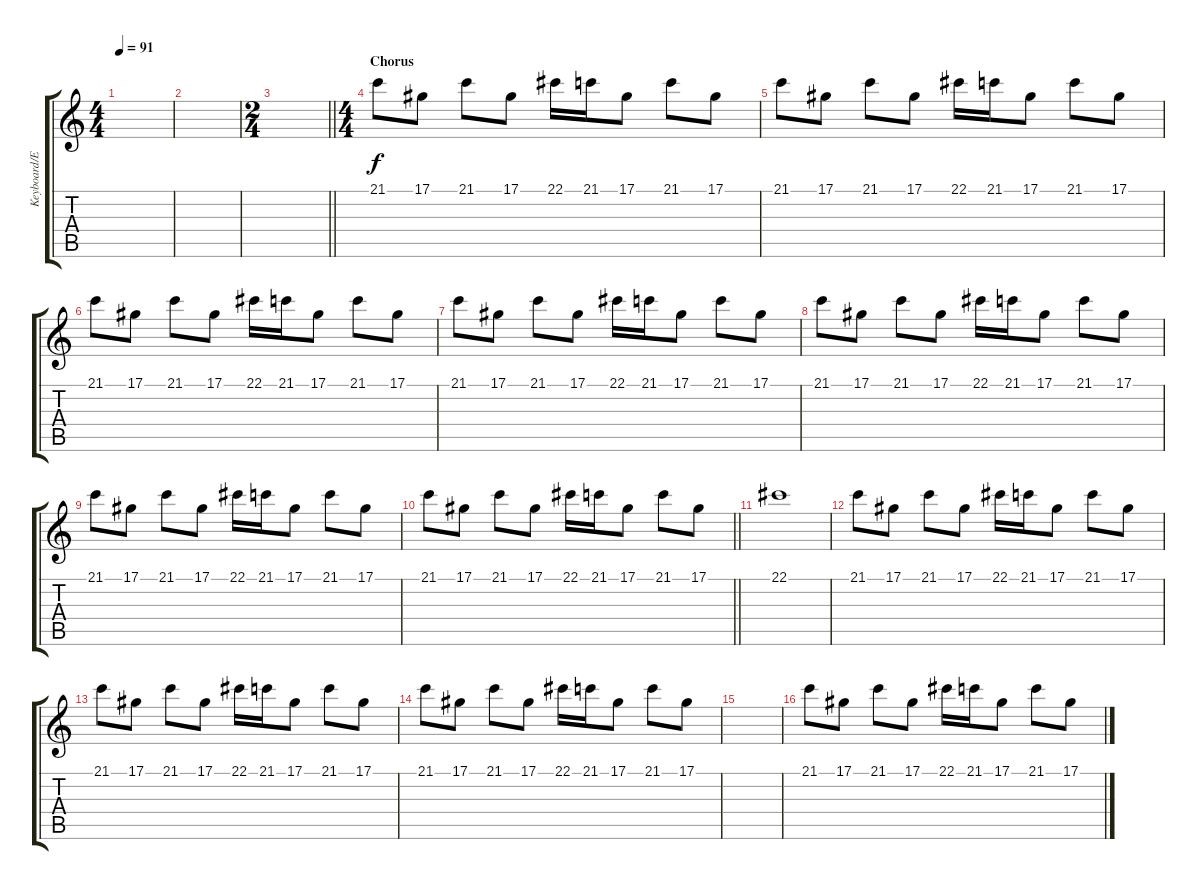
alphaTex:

\track ("Keyboard/Extra Guitar" "Keyboard/E") {instrument lead1square}
\staff {score tabs}
\tuning (Eb4 Bb3 Gb3 Db3 Ab2 Eb2) {hide}
\ts (4 4)
\tempo 91
\clef g2
\ks c
|
|
\ts (2 4)
\barLineRight lightlight
|
\ts (4 4)
\section ("" "Chorus")
21.1.8{volume 16 instrument acousticgrandpiano} 17.1.8 21.1.8 17.1.8 22.1.16 21.1.16 17.1.8 21.1.8 17.1.8 |
21.1.8 17.1.8 21.1.8 17.1.8 22.1.16 21.1.16 17.1.8 21.1.8 17.1.8 |
21.1.8 17.1.8 21.1.8 17.1.8 22.1.16 21.1.16 17.1.8 21.1.8 17.1.8 |
21.1.8 17.1.8 21.1.8 17.1.8 22.1.16 21.1.16 17.1.8 21.1.8 17.1.8 |
21.1.8 17.1.8 21.1.8 17.1.8 22.1.16 21.1.16 17.1.8 21.1.8 17.1.8 |
21.1.8 17.1.8 21.1.8 17.1.8 22.1.16 21.1.16 17.1.8 21.1.8 17.1.8 |
\barLineRight lightlight
21.1.8 17.1.8 21.1.8 17.1.8 22.1.16 21.1.16 17.1.8 21.1.8 17.1.8 |
22.1.1 |
21.1.8 17.1.8 21.1.8 17.1.8 22.1.16 21.1.16 17.1.8 21.1.8 17.1.8 |
21.1.8 17.1.8 21.1.8 17.1.8 22.1.16 21.1.16 17.1.8 21.1.8 17.1.8 |
21.1.8 17.1.8 21.1.8 17.1.8 22.1.16 21.1.16 17.1.8 21.1.8 17.1.8 |
|
21.1.8 17.1.8 21.1.8 17.1.8 22.1.16 21.1.16 17.1.8 21.1.8 17.1.8
